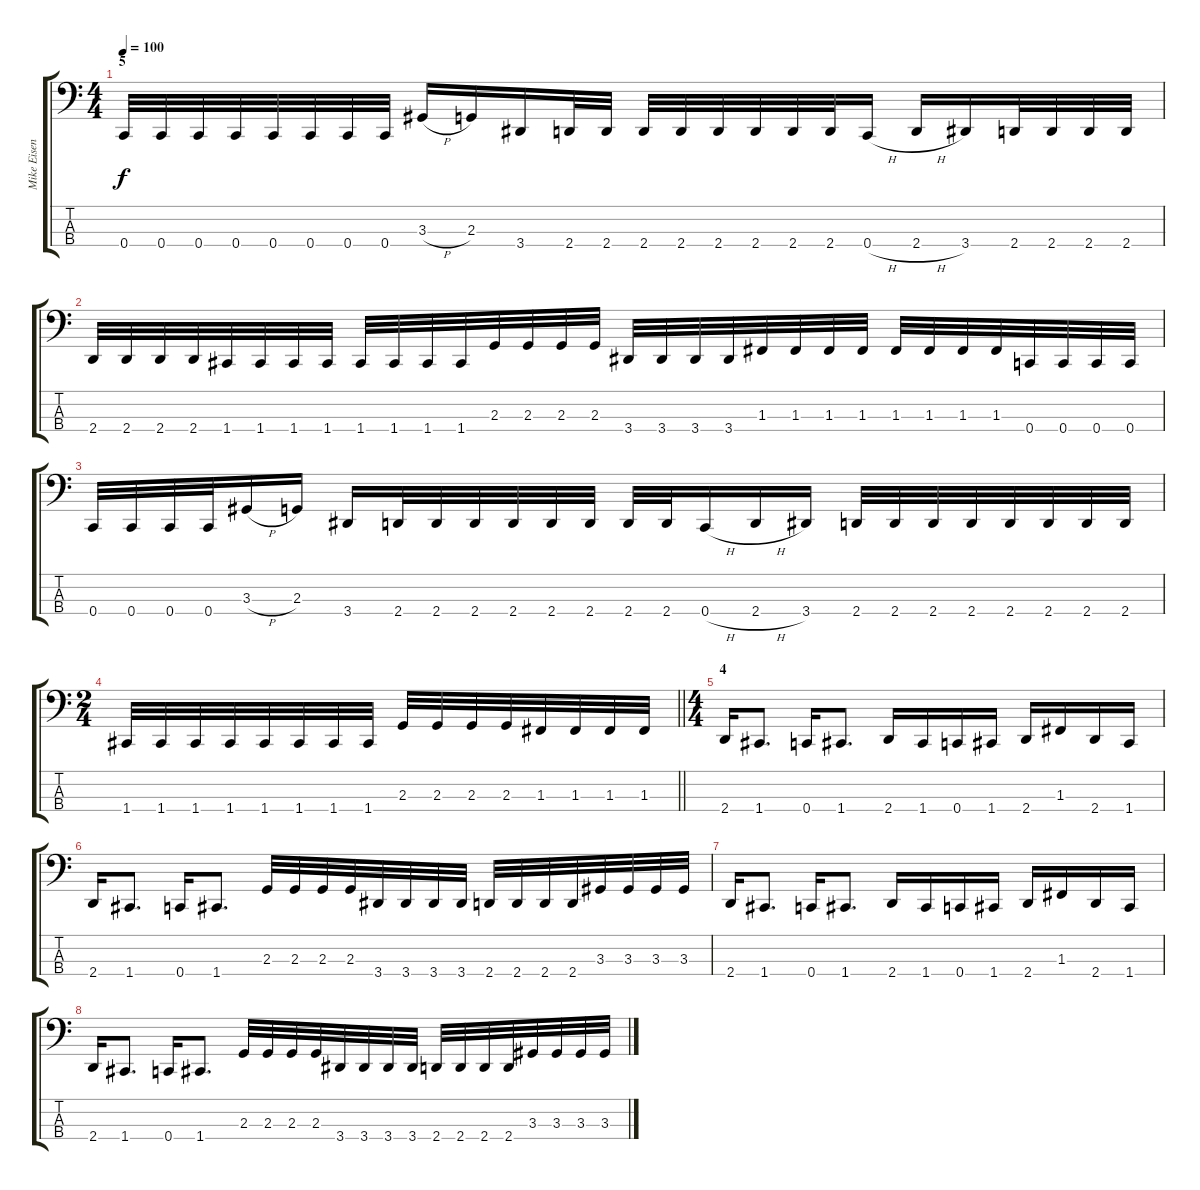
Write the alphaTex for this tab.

\track ("Mike Eisenhauer" "Mike Eisen") {instrument electricbassfinger}
\staff {score tabs}
\tuning (Eb2 Bb1 F1 C1) {hide}
\ts (4 4)
\section ("" "5")
\tempo 100
\clef f4
\ks c
0.4.32{dy f} 0.4.32 0.4.32 0.4.32 0.4.32 0.4.32 0.4.32 0.4.32 3.3{h}.16 2.3.16 3.4.16 2.4.32 2.4.32 2.4.32 2.4.32 2.4.32 2.4.32 2.4.32 2.4.32 0.4{h}.16 2.4{h}.16 3.4.16 2.4.32 2.4.32 2.4.32 2.4.32 |
2.4.32 2.4.32 2.4.32 2.4.32 1.4.32 1.4.32 1.4.32 1.4.32 1.4.32 1.4.32 1.4.32 1.4.32 2.3.32 2.3.32 2.3.32 2.3.32 3.4.32 3.4.32 3.4.32 3.4.32 1.3.32 1.3.32 1.3.32 1.3.32 1.3.32 1.3.32 1.3.32 1.3.32 0.4.32 0.4.32 0.4.32 0.4.32 |
0.4.32 0.4.32 0.4.32 0.4.32 3.3{h}.16 2.3.16 3.4.16 2.4.32 2.4.32 2.4.32 2.4.32 2.4.32 2.4.32 2.4.32 2.4.32 0.4{h}.16 2.4{h}.16 3.4.16 2.4.32 2.4.32 2.4.32 2.4.32 2.4.32 2.4.32 2.4.32 2.4.32 |
\ts (2 4)
\barLineRight lightlight
1.4.32 1.4.32 1.4.32 1.4.32 1.4.32 1.4.32 1.4.32 1.4.32 2.3.32 2.3.32 2.3.32 2.3.32 1.3.32 1.3.32 1.3.32 1.3.32 |
\ts (4 4)
\section ("" "4")
2.4.16 1.4.8{d} 0.4.16 1.4.8{d} 2.4.16 1.4.16 0.4.16 1.4.16 2.4.16 1.3.16 2.4.16 1.4.16 |
2.4.16 1.4.8{d} 0.4.16 1.4.8{d} 2.3.32 2.3.32 2.3.32 2.3.32 3.4.32 3.4.32 3.4.32 3.4.32 2.4.32 2.4.32 2.4.32 2.4.32 3.3.32 3.3.32 3.3.32 3.3.32 |
2.4.16 1.4.8{d} 0.4.16 1.4.8{d} 2.4.16 1.4.16 0.4.16 1.4.16 2.4.16 1.3.16 2.4.16 1.4.16 |
2.4.16 1.4.8{d} 0.4.16 1.4.8{d} 2.3.32 2.3.32 2.3.32 2.3.32 3.4.32 3.4.32 3.4.32 3.4.32 2.4.32 2.4.32 2.4.32 2.4.32 3.3.32 3.3.32 3.3.32 3.3.32
